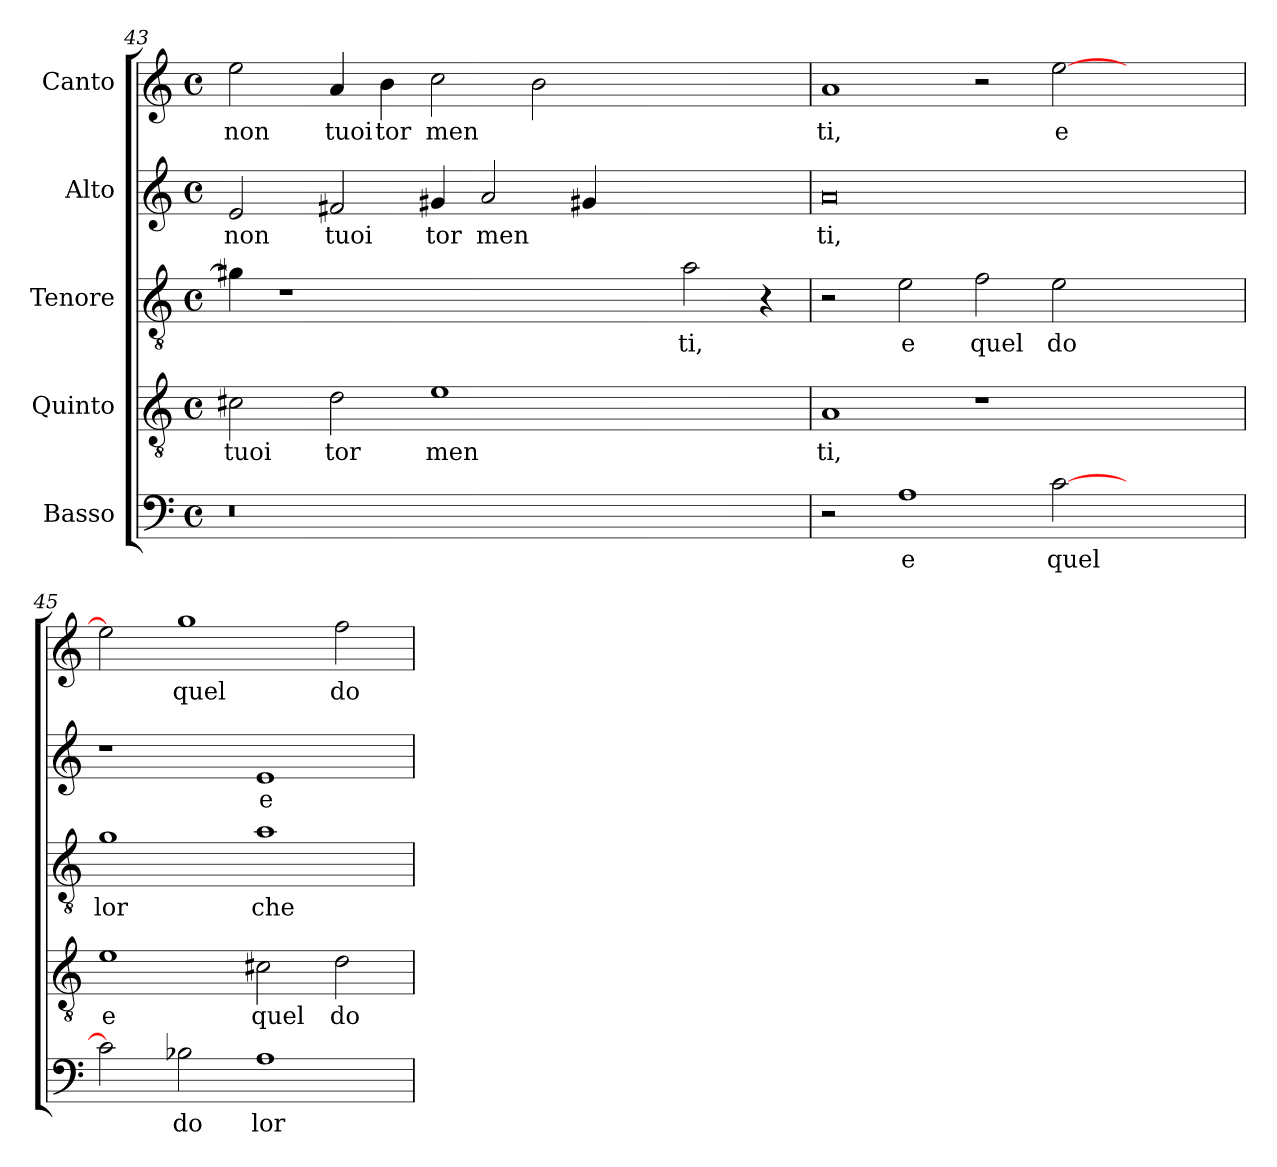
**kern	**text	**kern	**text	**kern	**text	**kern	**text	**kern	**text
*part5	*part5	*part4	*part4	*part3	*part3	*part2	*part2	*part1	*part1
*staff5	*staff5	*staff4	*staff4	*staff3	*staff3	*staff2	*staff2	*staff1	*staff1
*I"Basso	*	*I"Quinto	*	*I"Tenore	*	*I"Alto	*	*I"Canto	*
!!LO:PB:g=z
*clefF4	*	*clefGv2	*	*clefGv2	*	*clefG2	*	*clefG2	*
*M4/4	*	*M4/4	*	*M4/4	*	*M4/4	*	*M4/4	*
*met(c)	*	*met(c)	*	*met(c)	*	*met(c)	*	*met(c)	*
=43	=43	=43	=43	=43	=43	=43	=43	=43	=43
!	!	!	!LO:LY:b:cj	!	!	!	!LO:LY:b:cj	!	!LO:LY:b:cj
0r	.	2c#X\	tuoi	4g#X\]	.	2e/	non	2ee\	non
!	!	!	!	!LO:N:vis=1	!	!	!	!	!
.	.	.	.	0r	.	.	.	.	.
!	!	!	!LO:LY:b:cj	!	!	!	!LO:LY:b:cj	!	!LO:LY:b:cj
.	.	2d\	tor	.	.	2f#X/	tuoi	4a/	tuoi
!	!	!	!	!	!	!	!	!	!LO:LY:b:cj
.	.	.	.	.	.	.	.	4b\	tor
!	!	!	!LO:LY:b:cj	!	!	!	!LO:LY:b:cj	!	!LO:LY:b
.	.	1e	men	.	.	4g#X/	tor	2cc\	men
!	!	!	!	!	!	!	!LO:LY:b	!	!
.	.	.	.	.	.	2a/	men	.	.
.	.	.	.	.	.	.	.	2b\	.
.	.	.	.	.	.	4g#X/	.	.	.
1ryy	.	1ryy	.	.	.	1ryy	.	1ryy	.
!	!	!	!	!	!LO:LY:b:cj	!	!	!	!
.	.	.	.	2a\	ti,	.	.	.	.
.	.	.	.	4r	.	.	.	.	.
=44	=44	=44	=44	=44	=44	=44	=44	=44	=44
!	!	!	!LO:LY:b:cj	!	!	!	!LO:LY:b:cj	!	!LO:LY:b:cj
2r	.	1A	ti,	2r	.	0a	ti,	1a	ti,
!	!LO:LY:b:cj	!	!	!	!LO:LY:b:cj	!	!	!	!
1A	e	.	.	2e\	e	.	.	.	.
!	!	!LO:N:vis=1	!	!	!LO:LY:b:cj	!	!	!	!
.	.	0r	.	2f\	quel	.	.	2r	.
!	!LO:LY:b	!	!	!	!LO:LY:b:cj	!	!	!	!LO:LY:b:cj
[>2c\	quel	.	.	2e\	do	.	.	[>2ee\	e
1ryy	.	.	.	1ryy	.	1ryy	.	1ryy	.
=45	=45	=45	=45	=45	=45	=45	=45	=45	=45
!	!	!	!LO:LY:b:cj	!	!LO:LY:b:cj	!	!	!	!
2c\]	.	1e	e	1g	lor	1r	.	2ee\]	.
!	!LO:LY:b:cj	!	!	!	!	!	!	!	!LO:LY:b:cj
2B-X\	do	.	.	.	.	.	.	1gg	quel
!	!LO:LY:b:cj	!	!LO:LY:b:cj	!	!LO:LY:b:cj	!	!LO:LY:b:cj	!	!
1A	lor	2c#X\	quel	1a	che	1e	e	.	.
!	!	!	!LO:LY:b:cj	!	!	!	!	!	!LO:LY:b:cj
.	.	2d\	do	.	.	.	.	2ff\	do
=	=	=	=	=	=	=	=	=	=
*-	*-	*-	*-	*-	*-	*-	*-	*-	*-
